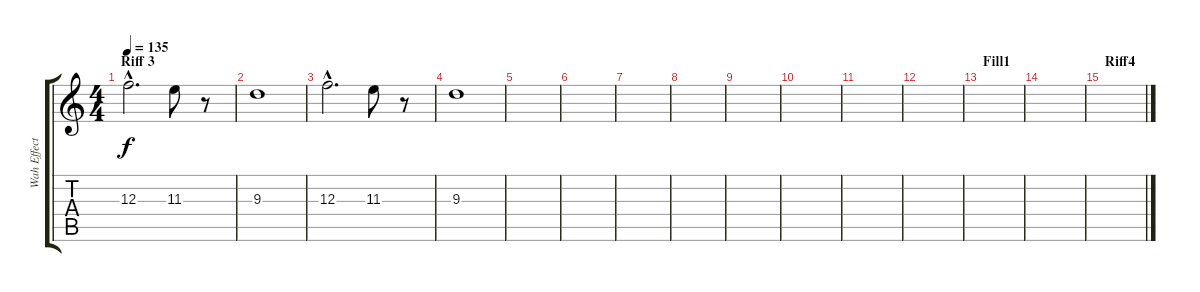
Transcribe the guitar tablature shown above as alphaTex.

\track ("Wah Effect" "Wah Effect") {instrument overdrivenguitar}
\staff {score tabs}
\tuning (D4 A3 F3 C3 G2 D2) {hide}
\ts (4 4)
\section ("" "Riff 3")
\tempo 135
\clef g2
\ks c
12.3{hac}.2{d dy f} 11.3.8 r.8 |
9.3.1 |
12.3{hac}.2{d} 11.3.8 r.8 |
9.3.1 |
|
|
|
|
|
|
|
|
\section ("" "Fill1")
|
|
\section ("" "Riff4")
